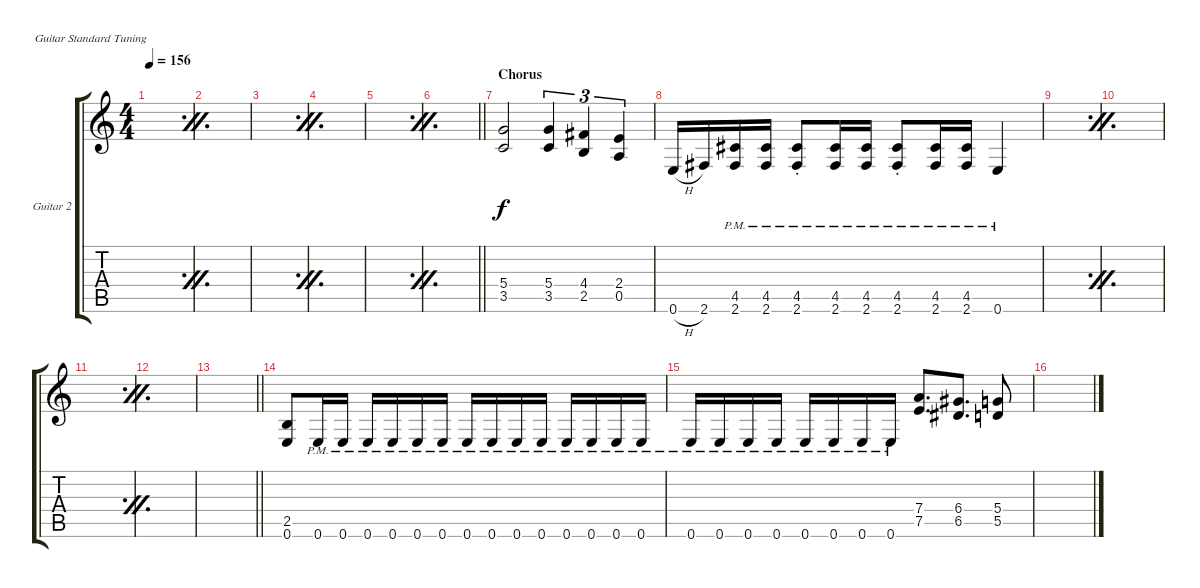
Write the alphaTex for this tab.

\bracketExtendMode groupsimilarinstruments
\firstSystemTrackNameOrientation horizontal
\otherSystemsTrackNameOrientation horizontal
\track ("Guitar 2" "Guitar 2") {instrument overdrivenguitar}
\staff {score tabs}
\tuning (E4 B3 G3 D3 A2 E2)
\ts (4 4)
\tempo 156
\clef g2
\simile firstofdouble
\ks c
|
\simile secondofdouble
|
\simile firstofdouble
|
\simile secondofdouble
|
\simile firstofdouble
|
\simile secondofdouble
\barLineRight lightlight
|
\section ("" "Chorus")
(5.4 3.5).2 (5.4 3.5).4{tu (3 2)} (4.4 2.5).4{tu (3 2)} (2.4 0.5).4{tu (3 2)} |
0.6{h}.16 2.6.16 (4.5{pm} 2.6{pm}).16 (4.5{pm} 2.6{pm}).16 (4.5{pm st} 2.6{pm st}).8 (4.5{pm} 2.6{pm}).16 (4.5{pm} 2.6{pm}).16 (4.5{pm st} 2.6{pm st}).8 (4.5{pm} 2.6{pm}).16 (4.5{pm} 2.6{pm}).16 0.6{pm}.4 |
\simile firstofdouble
|
\simile secondofdouble
|
\simile firstofdouble
|
\simile secondofdouble
|
\simile none
\barLineRight lightlight
|
(2.5 0.6).8 0.6{pm}.16 0.6{pm}.16 0.6{pm}.16 0.6{pm}.16 0.6{pm}.16 0.6{pm}.16 0.6{pm}.16 0.6{pm}.16 0.6{pm}.16 0.6{pm}.16 0.6{pm}.16 0.6{pm}.16 0.6{pm}.16 0.6{pm}.16 |
0.6{pm}.16 0.6{pm}.16 0.6{pm}.16 0.6{pm}.16 0.6{pm}.16 0.6{pm}.16 0.6{pm}.16 0.6{pm}.16 (7.4 7.5).8{d} (6.4 6.5).8{d} (5.4 5.5).8 |
\simile firstofdouble
